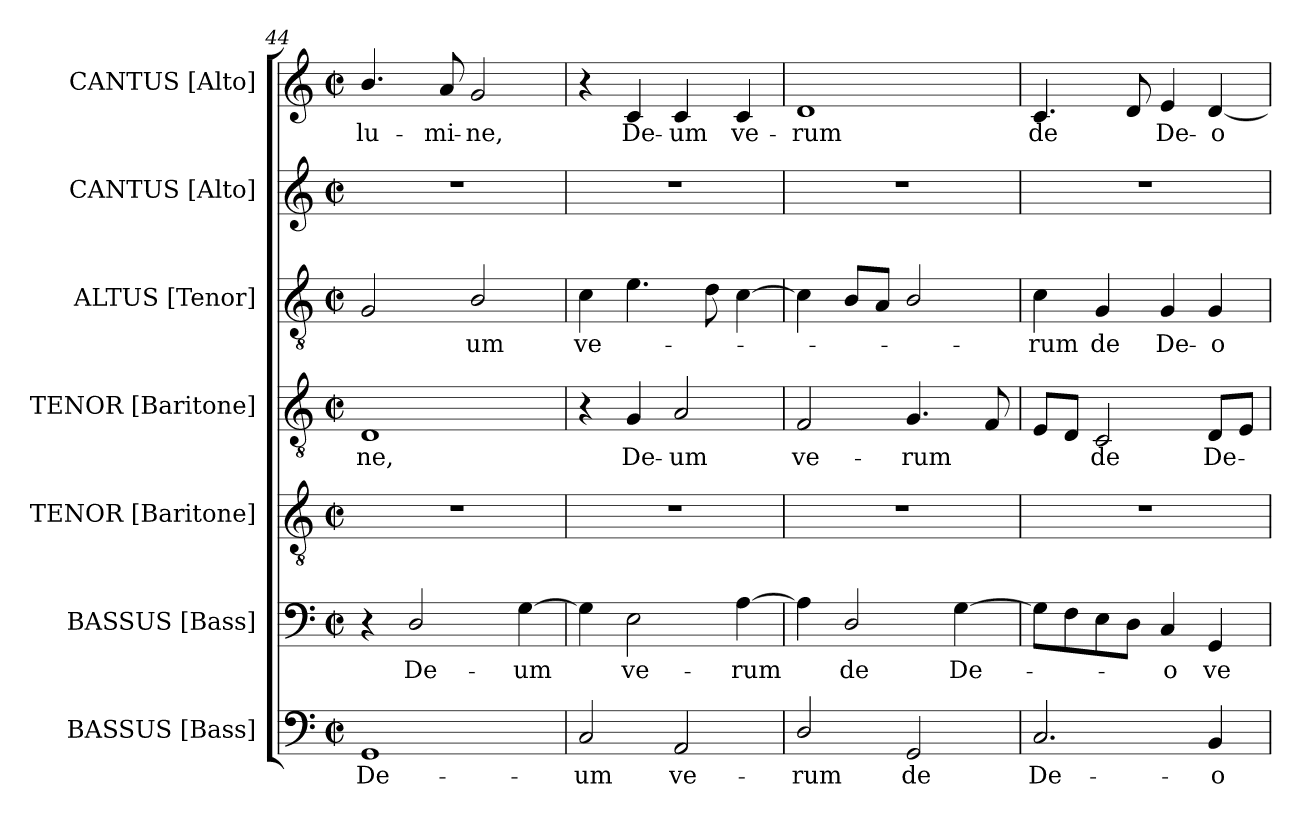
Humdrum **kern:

**kern	**text	**kern	**text	**kern	**kern	**text	**kern	**text	**kern	**kern	**text
*part7	*part7	*part6	*part6	*part5	*part4	*part4	*part3	*part3	*part2	*part1	*part1
*staff7	*staff7	*staff6	*staff6	*staff5	*staff4	*staff4	*staff3	*staff3	*staff2	*staff1	*staff1
*I"BASSUS [Bass]	*	*I"BASSUS [Bass]	*	*I"TENOR [Baritone]	*I"TENOR [Baritone]	*	*I"ALTUS [Tenor]	*	*I"CANTUS [Alto]	*I"CANTUS [Alto]	*
*I'B.	*	*I'B.	*	*I'Bar.	*I'Bar.	*	*I'T.	*	*I'A.	*I'A.	*
*clefF4	*	*clefF4	*	*clefGv2	*clefGv2	*	*clefGv2	*	*clefG2	*clefG2	*
*	*	*	*	*ITrd7c12	*ITrd7c12	*	*ITrd7c12	*	*	*	*
*k[]	*	*k[]	*	*k[]	*k[]	*	*k[]	*	*k[]	*k[]	*
*C:	*	*C:	*	*C:	*C:	*	*C:	*	*C:	*C:	*
*M2/2	*	*M2/2	*	*M2/2	*M2/2	*	*M2/2	*	*M2/2	*M2/2	*
*met(c|)	*	*met(c|)	*	*met(c|)	*met(c|)	*	*met(c|)	*	*met(c|)	*met(c|)	*
=44	=44	=44	=44	=44	=44	=44	=44	=44	=44	=44	=44
!	!LO:LY:b:color=#000000	!	!	!	!	!	!	!	!	!	!
!	!	!	!	!	!	!LO:LY:b:color=#000000	!	!	!	!	!
!	!	!	!	!	!	!	!	!	!	!	!LO:LY:b:color=#000000
1GGi	De-	4r	.	1r	1DDi	-ne,	2GGi/	.	1r	4.bi/	lu-
!	!	!	!LO:LY:b:color=#000000	!	!	!	!	!	!	!	!
.	.	2Di/	De-	.	.	.	.	.	.	.	.
!	!	!	!	!	!	!	!	!	!	!	!LO:LY:b:color=#000000
.	.	.	.	.	.	.	.	.	.	8ai/	-mi-
!	!	!	!	!	!	!	!	!LO:LY:b:color=#000000	!	!	!
!	!	!	!	!	!	!	!	!	!	!	!LO:LY:b:color=#000000
.	.	.	.	.	.	.	2BBi/	-um	.	2gi/	-ne,
!	!	!	!LO:LY:b:color=#000000	!	!	!	!	!	!	!	!
.	.	[>4Gi\	-um	.	.	.	.	.	.	.	.
=45	=45	=45	=45	=45	=45	=45	=45	=45	=45	=45	=45
!	!LO:LY:b:color=#000000	!	!	!	!	!	!	!	!	!	!
!	!	!	!	!	!	!	!	!LO:LY:b:color=#000000	!	!	!
2Ci/	-um	4Gi\]	.	1r	4r	.	4Ci\	ve-	1r	4r	.
!	!	!	!LO:LY:b:color=#000000	!	!	!	!	!	!	!	!
!	!	!	!	!	!	!LO:LY:b:color=#000000	!	!	!	!	!
!	!	!	!	!	!	!	!	!	!	!	!LO:LY:b:color=#000000
.	.	2Ei\	ve-	.	4GGi/	De-	4.Ei\	.	.	4ci/	De-
!	!LO:LY:b:color=#000000	!	!	!	!	!	!	!	!	!	!
!	!	!	!	!	!	!LO:LY:b:color=#000000	!	!	!	!	!
!	!	!	!	!	!	!	!	!	!	!	!LO:LY:b:color=#000000
2AAi/	ve-	.	.	.	2AAi/	-um	.	.	.	4ci/	-um
.	.	.	.	.	.	.	8Di\	.	.	.	.
!	!	!	!LO:LY:b:color=#000000	!	!	!	!	!	!	!	!
!	!	!	!	!	!	!	!	!	!	!	!LO:LY:b:color=#000000
.	.	[>4Ai\	-rum	.	.	.	[>4Ci\	.	.	4ci/	ve-
=46	=46	=46	=46	=46	=46	=46	=46	=46	=46	=46	=46
!	!LO:LY:b:color=#000000	!	!	!	!	!	!	!	!	!	!
!	!	!	!	!	!	!LO:LY:b:color=#000000	!	!	!	!	!
!	!	!	!	!	!	!	!	!	!	!	!LO:LY:b:color=#000000
2Di/	-rum	4Ai\]	.	1r	2FFi/	ve-	4Ci\]	.	1r	1di	-rum
!	!	!	!LO:LY:b:color=#000000	!	!	!	!	!	!	!	!
.	.	2Di/	de	.	.	.	8BBi/L	.	.	.	.
.	.	.	.	.	.	.	8AAi/J	.	.	.	.
!	!LO:LY:b:color=#000000	!	!	!	!	!	!	!	!	!	!
!	!	!	!	!	!	!LO:LY:b:color=#000000	!	!	!	!	!
2GGi/	de	.	.	.	4.GGi/	-rum	2BBi/	.	.	.	.
!	!	!	!LO:LY:b:color=#000000	!	!	!	!	!	!	!	!
.	.	[>4Gi\	De-	.	.	.	.	.	.	.	.
.	.	.	.	.	8FFi/	.	.	.	.	.	.
=47	=47	=47	=47	=47	=47	=47	=47	=47	=47	=47	=47
!	!LO:LY:b:color=#000000	!	!	!	!	!	!	!	!	!	!
!	!	!	!	!	!	!	!	!LO:LY:b:color=#000000	!	!	!
!	!	!	!	!	!	!	!	!	!	!	!LO:LY:b:color=#000000
2.Ci/	De-	8Gi\L]	.	1r	8EEi/L	.	4Ci\	-rum	1r	4.ci/	de
.	.	8Fi\	.	.	8DDi/J	.	.	.	.	.	.
!	!	!	!	!	!	!LO:LY:b:color=#000000	!	!	!	!	!
!	!	!	!	!	!	!	!	!LO:LY:b:color=#000000	!	!	!
.	.	8Ei\	.	.	2CCi/	de	4GGi/	de	.	.	.
.	.	8Di\J	.	.	.	.	.	.	.	8di/	.
!	!	!	!LO:LY:b:color=#000000	!	!	!	!	!	!	!	!
!	!	!	!	!	!	!	!	!LO:LY:b:color=#000000	!	!	!
!	!	!	!	!	!	!	!	!	!	!	!LO:LY:b:color=#000000
.	.	4Ci/	-o	.	.	.	4GGi/	De-	.	4ei/	De-
!	!LO:LY:b:color=#000000	!	!	!	!	!	!	!	!	!	!
!	!	!	!LO:LY:b:color=#000000	!	!	!	!	!	!	!	!
!	!	!	!	!	!	!LO:LY:b:color=#000000	!	!	!	!	!
!	!	!	!	!	!	!	!	!LO:LY:b:color=#000000	!	!	!
!	!	!	!	!	!	!	!	!	!	!	!LO:LY:b:color=#000000
4BBi/	-o	4GGi/	ve-	.	8DDi/L	De-	4GGi/	-o	.	[<4di/	-o
.	.	.	.	.	8EEi/J	.	.	.	.	.	.
=	=	=	=	=	=	=	=	=	=	=	=
*-	*-	*-	*-	*-	*-	*-	*-	*-	*-	*-	*-
